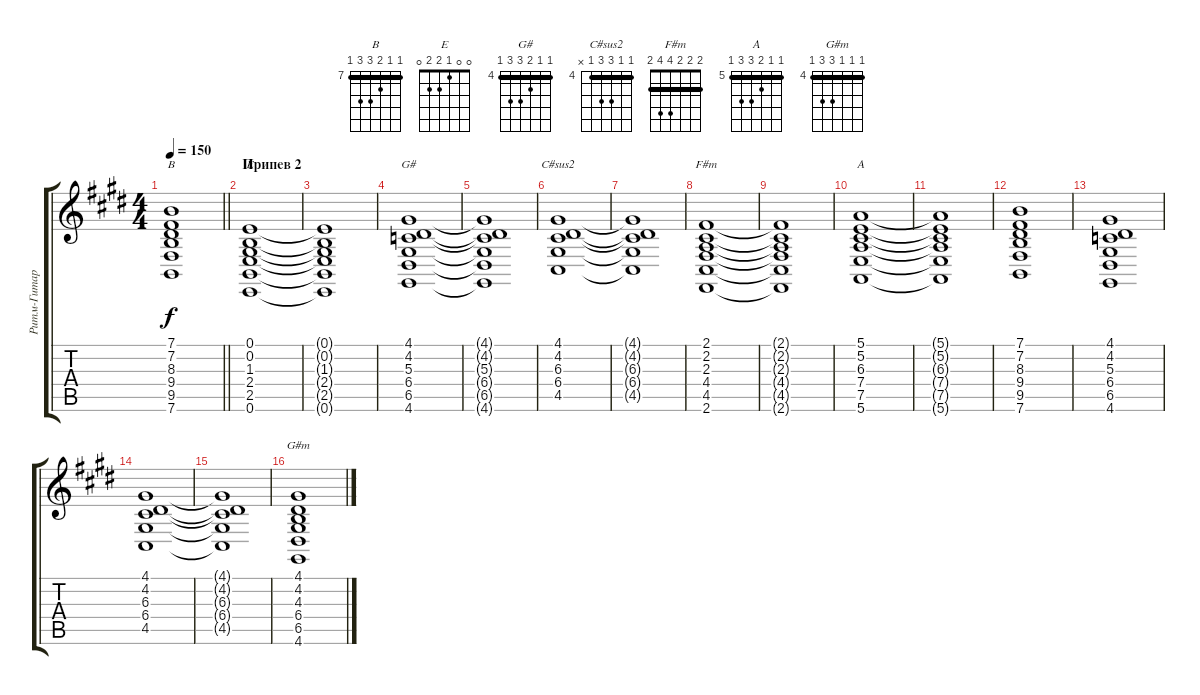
\track ("Ритм-Гитара" "Ритм-Гитар") {instrument orchestralharp}
\staff {score tabs}
\tuning (E4 B3 G3 D3 A2 E2) {hide}
\chord ("B" 7 7 8 9 9 7) {firstfret 7 barre 7}
\chord ("E" 0 0 1 2 2 0)
\chord ("G#" 4 4 5 6 6 4) {firstfret 4 barre 4}
\chord ("C#sus2" 4 4 6 6 4 x) {firstfret 4 barre 4}
\chord ("F#m" 2 2 2 4 4 2) {barre 2}
\chord ("A" 5 5 6 7 7 5) {firstfret 5 barre 5}
\chord ("G#m" 4 4 4 6 6 4) {firstfret 4 barre 4}
\ts (4 4)
\tempo 150
\clef g2
\barLineRight lightlight
\ks c#minor
(7.1 7.2 8.3 9.4 9.5 7.6).1{ch "B" dy f} |
\section ("" "Припев 2")
(0.1 0.2 1.3 2.4 2.5 0.6).1{ch "E"} |
(0.1{t} 0.2{t} 1.3{t} 2.4{t} 2.5{t} 0.6{t}).1 |
(4.1 4.2 5.3 6.4 6.5 4.6).1{ch "G#"} |
(4.1{t} 4.2{t} 5.3{t} 6.4{t} 6.5{t} 4.6{t}).1 |
(4.1 4.2 6.3 6.4 4.5).1{ch "C#sus2"} |
(4.1{t} 4.2{t} 6.3{t} 6.4{t} 4.5{t}).1 |
(2.1 2.2 2.3 4.4 4.5 2.6).1{ch "F#m"} |
(2.1{t} 2.2{t} 2.3{t} 4.4{t} 4.5{t} 2.6{t}).1 |
(5.1 5.2 6.3 7.4 7.5 5.6).1{ch "A"} |
(5.1{t} 5.2{t} 6.3{t} 7.4{t} 7.5{t} 5.6{t}).1 |
(7.1 7.2 8.3 9.4 9.5 7.6).1 |
(4.1 4.2 5.3 6.4 6.5 4.6).1 |
(4.1 4.2 6.3 6.4 4.5).1 |
(4.1{t} 4.2{t} 6.3{t} 6.4{t} 4.5{t}).1 |
(4.1 4.2 4.3 6.4 6.5 4.6).1{ch "G#m"}
